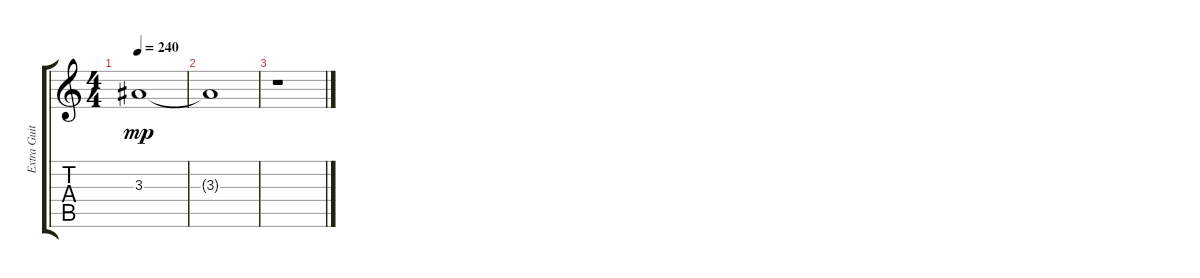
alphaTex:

\track ("Extra Guitar" "Extra Guit") {instrument distortionguitar}
\staff {score tabs}
\tuning (E4 B3 G3 D3 A2 E2) {hide}
\ts (4 4)
\tempo 240
\clef g2
\ks c
3.3.1{dy mp} |
3.3{t}.1 |
r.1
